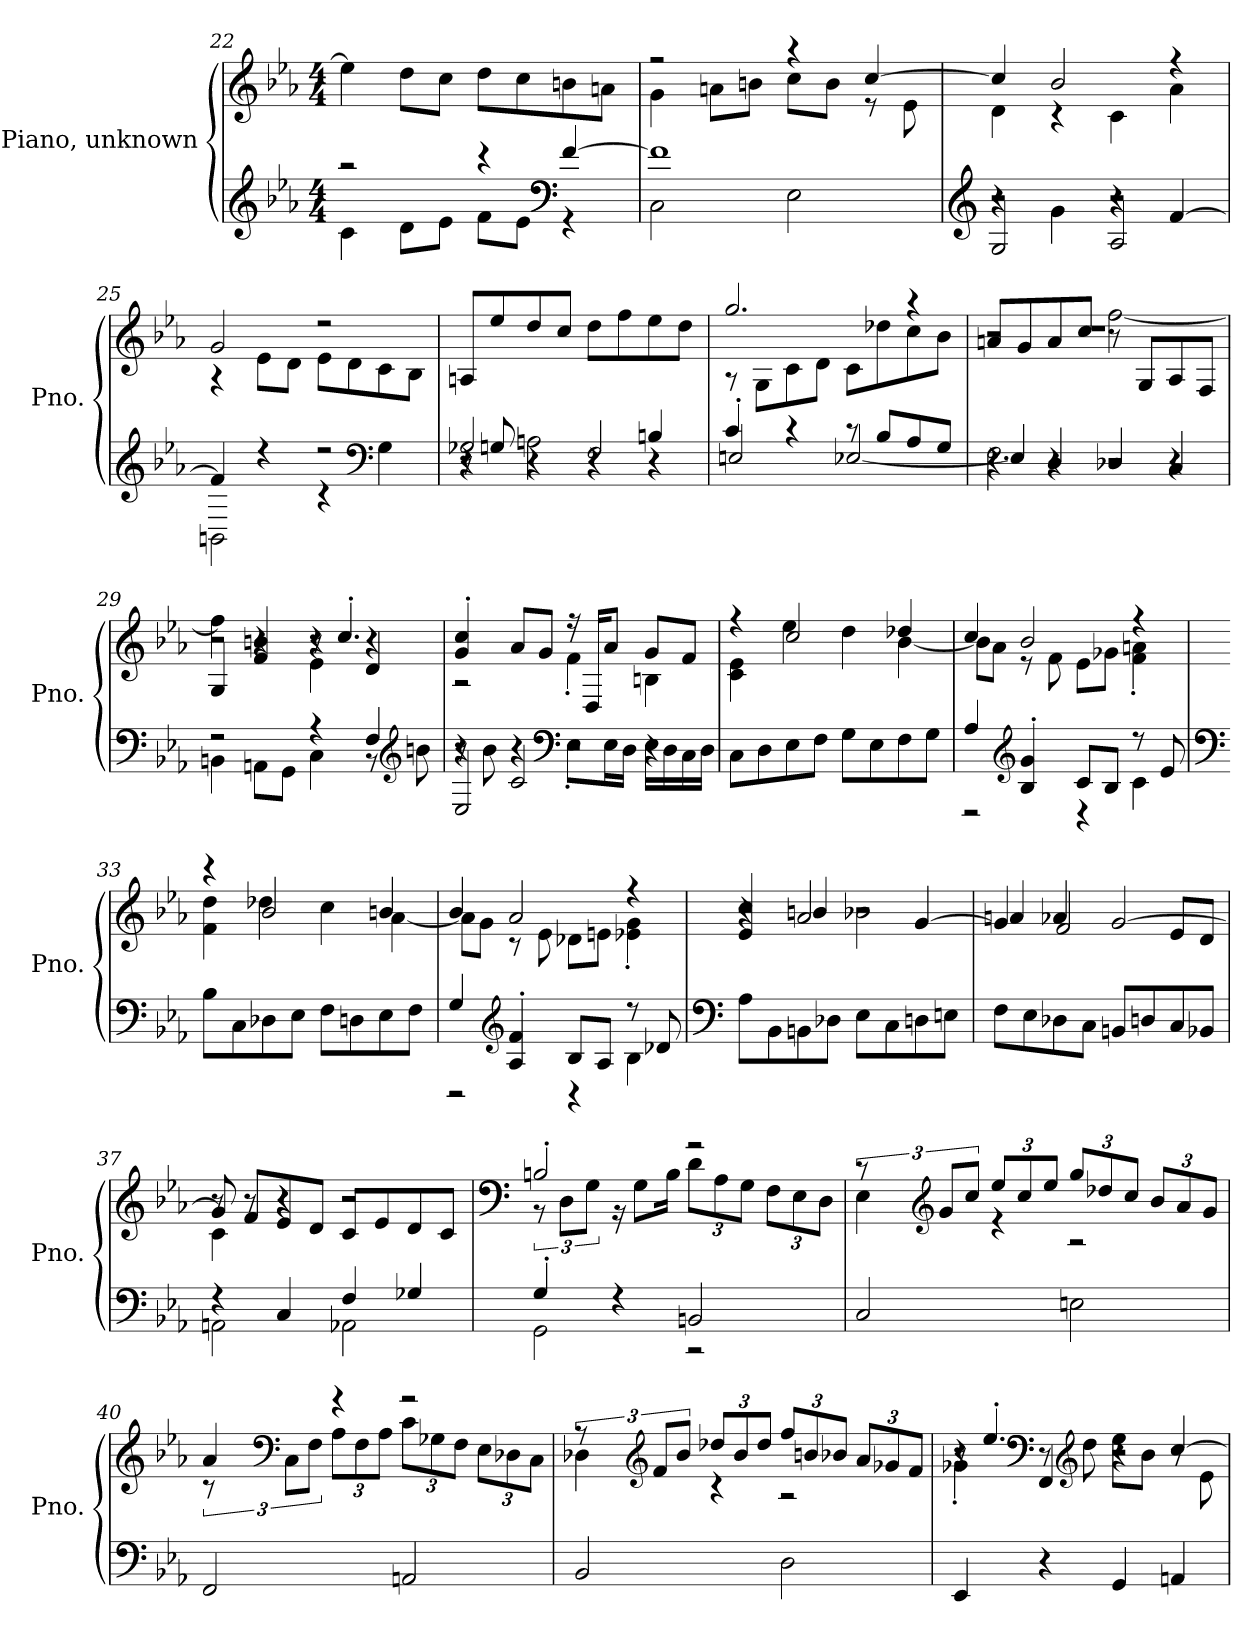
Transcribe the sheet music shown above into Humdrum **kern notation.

**kern	**kern
*part1	*part1
*staff2	*staff1
*I"Piano, unknown	*
*I'Pno.	*
*clefG2	*clefG2
*k[b-e-a-]	*k[b-e-a-]
*M4/4	*M4/4
=22	=22
*^	*
2r	4c\	4ee-\]
.	8d\L	8dd\L
.	8e-\J	8cc\J
4r	8f\L	8dd\L
.	8e-\J	8cc\
*clefF4	*	*
[4f/	4r	8bn\
.	.	8an\J
=23	=23	=23
*	*	*^
1f]	2C\	2r	4g\
.	.	.	8an\L
.	.	.	8bn\J
.	2E-\	4r	8cc\L
.	.	.	8b\J
.	.	[4cc/	8r
.	.	.	8e-\
*v	*v	*	*
=24	=24	=24
*clefG2	*	*
*^	*	*
*	*^	*	*
2r	4r	2G/	4cc/]	4d\
.	4g\	.	2b-/	4r
4r	2r	2A-/	.	4c\
[4f/	.	.	4r	4a-\
*	*v	*v	*	*
!!LO:LB:g=z	!!
=25	=25	=25	=25
4f/]	2BBn\	2g/	4r
4r	.	.	8e-\L
.	.	.	8d\J
2r	4r	2r	8e-\L
.	.	.	8d\
*clefF4	*	*	*
.	4G\	.	8c\
.	.	.	8B-\J
*	*	*v	*v
=26	=26	=26
*	*^	*
8r	4r	2G-X/	8An/L
8Gn/	.	.	8ee-/
4r	2An\	.	8dd/
.	.	.	8cc/J
4r	.	2F/	8dd\L
.	.	.	8ff\
4Bn/	4r	.	8ee-\
.	.	.	8dd\J
*	*v	*v	*
=27	=27	=27
*	*	*^
4c'/	2En/	2.gg/	8r
.	.	.	8G\L
4r	.	.	8c\
.	.	.	8d\J
8r	[2E-X/	.	8c\L
8B-/L	.	.	8dd-X\
8A-/	.	4r	8cc\
8G/J	.	.	8b-\J
=28	=28	=28	=28
*	*^	*	*^
4r	2.F\	4E-/]	1r	2r	8an/L
.	.	.	.	.	8g/
4D/	.	4r	.	.	8a/
.	.	.	.	.	8cc/J
4D-X/	.	2r	.	[2ff\	8r
.	.	.	.	.	8G/L
4C/	4r	.	.	.	8A-/
.	.	.	.	.	8F/J
*	*v	*v	*	*	*
!!LO:LB:g=z	!!	!!
=29	=29	=29	=29	=29
2r	4BBn\	2r	4ff\]	4G/
.	8AAn\L	.	4r	4f/ 4bn/
.	8GG\J	.	.	.
4r	4C\	8r	4e-\	4r
.	.	4.cc'/	.	.
4F/	8r	.	4r	4d/
*clefG2	*	*	*	*
.	8bn\	.	.	.
*	*	*	*v	*v
=30	=30	=30	=30
*	*^	*	*
4r	8r	2E-/	4g/' 4cc/'	2r
.	8b-\	.	.	.
2c/	4r	.	8a-/L	.
.	.	.	8g/J	.
*clefF4	*	*	*	*
.	8E-'\L	2r	16r	4f'\
.	.	.	16D/KL	.
.	16E-\L	.	8a-/J	.
.	16D\JJ	.	.	.
4r	16E-\LL	.	8g/L	4Bn\
.	16D\	.	.	.
.	16C\	.	8f/J	.
.	16D\JJ	.	.	.
*v	*v	*v	*	*
=31	=31	=31
8C\L	4r	4c\ 4e-\
8D\	.	.
8E-\	2cc/	4ee-\
8F\J	.	.
8G\L	.	4dd\
8E-\	.	.
8F\	4dd-X/	[4b-\
8G\J	.	.
!!LO:PB:g=z	!!
=32	=32	=32
*^	*	*
4A-/	2r	4cc/	8b-\L]
.	.	.	8a-\J
*clefG2	*	*	*
4B-/' 4g/'	.	2b-/	8r
.	.	.	8f\
8c/L	4r	.	8e-\L
8B-/J	.	.	8g-X\J
8r	4c\	4r	4f\' 4an\'
8e-/	.	.	.
*v	*v	*	*
=33	=33	=33
*clefF4	*	*
8B-\L	4r	4f\ 4dd\
8C\	.	.
8D-X\	2b-/	4dd-X\
8E-\J	.	.
8F\L	.	4cc\
8Dn\	.	.
8E-\	4bn/	[4a-\
8F\J	.	.
=34	=34	=34
*^	*	*
4G/	2r	4b-/	8a-\L]
.	.	.	8g\J
*clefG2	*	*	*
4A-/' 4f/'	.	2a-/	8r
.	.	.	8e-\
8B-/L	4r	.	8d-X\L
8A-/J	.	.	8en\J
8r	4B-\	4r	4e-X\' 4g\'
8d-X/	.	.	.
*v	*v	*	*
*	*v	*v
!!LO:LB:g=z
=35	=35
*clefF4	*
*	*^
*	*	*^
8A-\L	4r	2r	4e-/ 4cc/
8BB-\	.	.	.
8BBn\	2a-/	.	4bn/
8D-X\J	.	.	.
8E-\L	.	2b-X\	2r
8C\	.	.	.
8Dn\	[4g/	.	.
8En\J	.	.	.
*	*	*v	*v
=36	=36	=36
8F\L	4g/]	4an/
8E-\	.	.
8D-X\	4a-X/	2f/
8C\J	.	.
8BBn/L	[2g/	.
8Dn/	.	.
8C/	.	8e-/L
8BB-X/J	.	8d/J
=37	=37	=37
*^	*	*^
4r	2AAn\	8g/]	4c\	8r
.	.	8r	.	8f/L
4C/	.	4r	4r	8e-/
.	.	.	.	8d/J
4F/	2AA-X\	2r	2r	8c/L
.	.	.	.	8e-/
4G-X/	.	.	.	8d/
.	.	.	.	8c/J
*	*	*v	*v	*v
!!LO:LB:g=z
=38	=38	=38
*	*	*clefF4
*	*	*^
4G'/	2GG\	2Bn'/	12r
.	.	.	12D\L
.	.	.	12G\J
4r	.	.	16r
.	.	.	8G\L
.	.	.	16B\Jk
*	*	*	*Xbrackettup
2BBn/	2r	2r	12d\L
.	.	.	12A-\
.	.	.	12G\J
.	.	.	12F\L
.	.	.	12E-\
.	.	.	12D\J
*v	*v	*	*
=39	=39	=39
*	*brackettup	*
2C/	12r	4E-\
*	*clefG2	*
.	12g/L	.
.	12cc/J	.
*	*Xbrackettup	*
.	12ee-/L	4r
.	12cc/	.
.	12ee-/J	.
2En\	12gg/L	2r
.	12dd-X/	.
.	12cc/J	.
.	12b-/L	.
.	12a-/	.
.	12g/J	.
=40	=40	=40
*	*	*brackettup
2FF/	4a-/	12r
*	*clefF4	*
.	.	12C\L
.	.	12F\J
*	*	*Xbrackettup
.	4r	12A-\L
.	.	12F\
.	.	12A-\J
2AAn/	2r	12c\L
.	.	12G-X\
.	.	12F\J
.	.	12E-\L
.	.	12D-X\
.	.	12C\J
!!LO:LB:g=z	!!
=41	=41	=41
*	*brackettup	*
2BB-/	12r	4D-X\
*	*clefG2	*
.	12f/L	.
.	12b-/J	.
*	*Xbrackettup	*
.	12dd-X/L	4r
.	12b-/	.
.	12dd-/J	.
2D\	12ff/L	2r
.	12bn/	.
.	12b-X/J	.
.	12a-/L	.
.	12g-X/	.
.	12f/J	.
=42	=42	=42
*	*	*^
4EE-/	8r	4g-X'\	4r
.	4.ee-'/	.	.
*	*clefF4	*	*
4r	.	8r	4FF/
*	*clefG2	*	*
.	.	8dd\	.
4GG/	4r	8ee-\L	2r
.	.	8b-\J	.
4AAn/	[4cc/	8r	.
.	.	8e-\	.
*	*v	*v	*v
=	=
*-	*-
